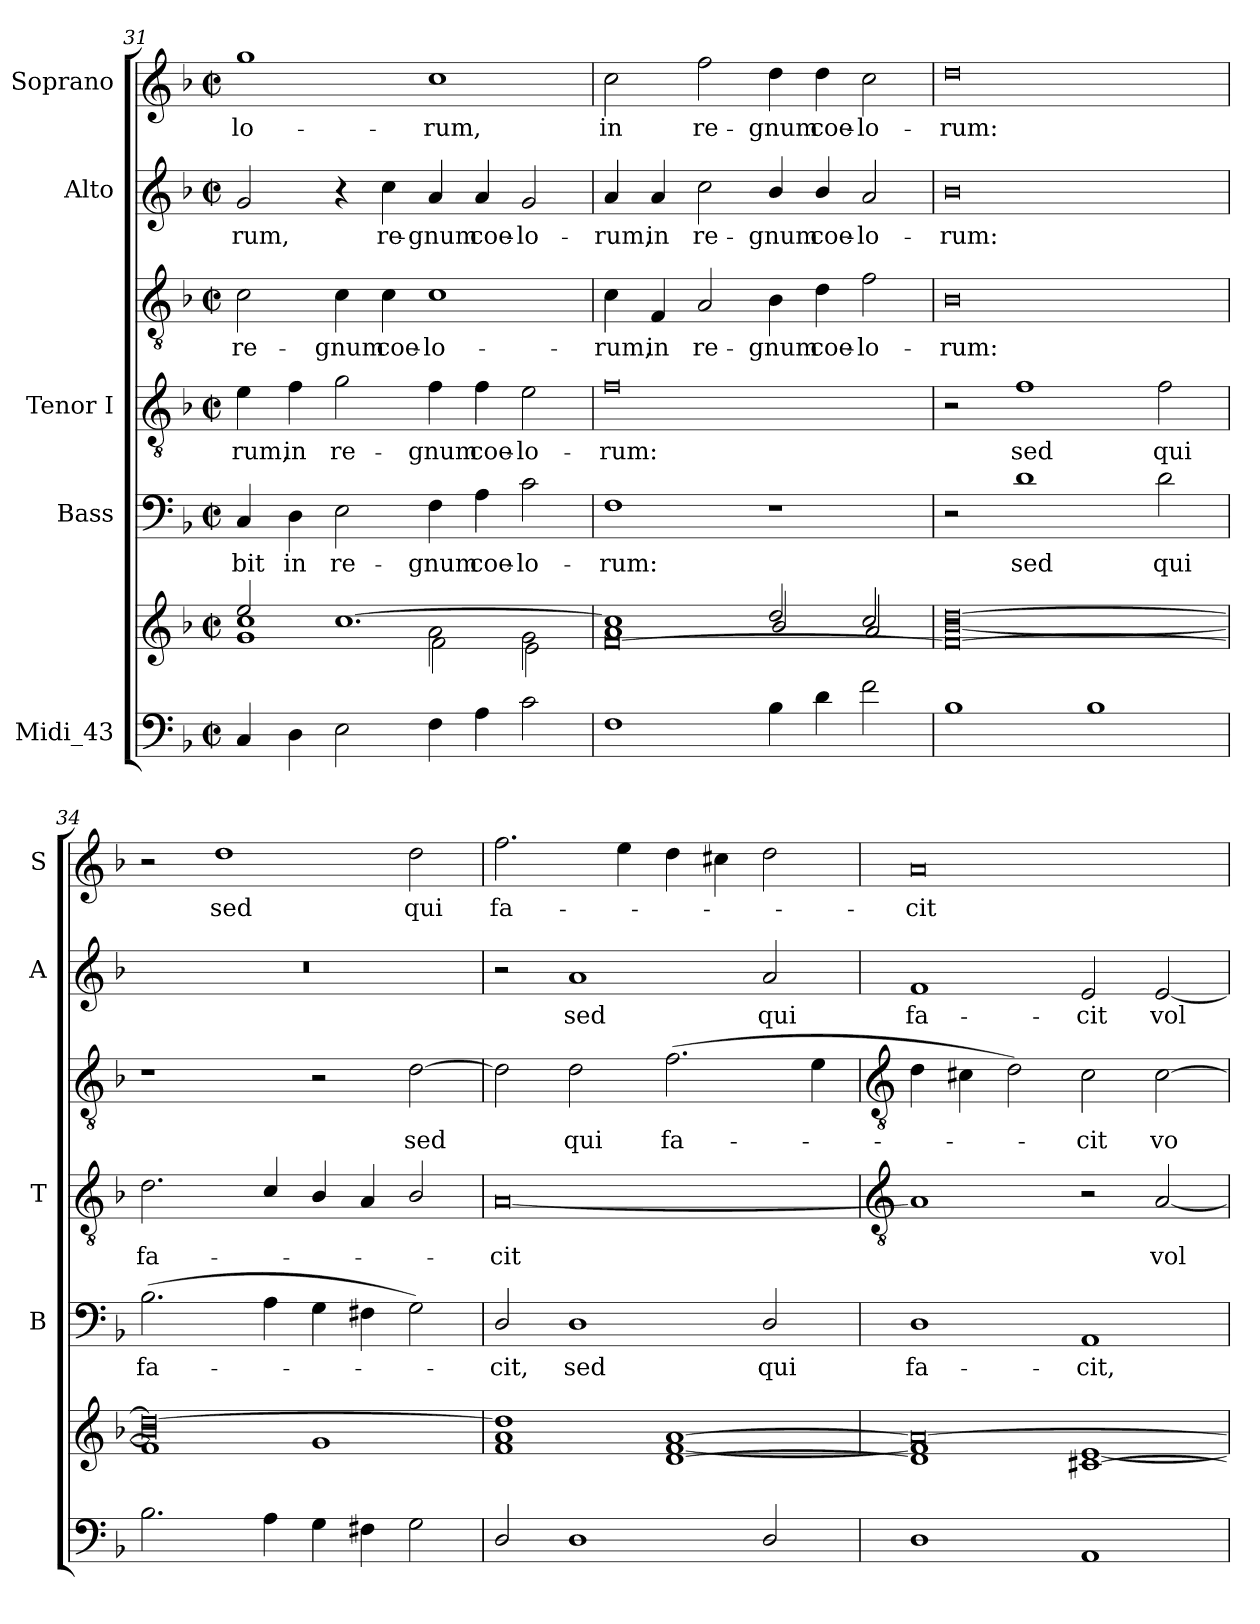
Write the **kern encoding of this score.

**kern	**kern	**kern	**text	**kern	**text	**kern	**text	**kern	**text	**kern	**text
*part5	*part5	*part4	*part4	*part3	*part3	*part3	*part3	*part2	*part2	*part1	*part1
*staff7	*staff6	*staff5	*staff5	*staff4	*staff4	*staff3	*staff3	*staff2	*staff2	*staff1	*staff1
*I"Midi_43	*	*I"Bass	*	*I"Tenor I	*	*	*	*I"Alto	*	*I"Soprano	*
*	*	*I'B	*	*I'T	*	*	*	*I'A	*	*I'S	*
!!LO:LB:g=z
*clefF4	*clefG2	*clefF4	*	*clefGv2	*	*clefGv2	*	*clefG2	*	*clefG2	*
*k[b-]	*k[b-]	*k[b-]	*	*k[b-]	*	*k[b-]	*	*k[b-]	*	*k[b-]	*
*F:	*F:	*F:	*	*F:	*	*F:	*	*F:	*	*F:	*
*M4/2	*M4/2	*M4/2	*	*M4/2	*	*M4/2	*	*M4/2	*	*M4/2	*
*met(c|)	*met(c|)	*met(c|)	*	*met(c|)	*	*met(c|)	*	*met(c|)	*	*met(c|)	*
=31	=31	=31	=31	=31	=31	=31	=31	=31	=31	=31	=31
*	*^	*	*	*	*	*	*	*	*	*	*
*	*	*^	*	*	*	*	*	*	*	*	*	*
!	!	!	!	!	!LO:LY:b	!	!LO:LY:b	!	!LO:LY:b	!	!LO:LY:b	!	!LO:LY:b
4C	2ee/	1cc\	1g\	4C	-bit	4e	-rum,	2c	-re-	2g	-rum,	1gg	-lo-
!	!	!	!	!	!LO:LY:b	!	!LO:LY:b	!	!	!	!	!	!
4D	.	.	.	4D	in	4f	in	.	.	.	.	.	.
!	!	!	!	!	!LO:LY:b	!	!LO:LY:b	!	!LO:LY:b	!	!	!	!
2E	[1.cc/	.	.	2E	re-	2g	re-	4c	-gnum	4r	.	.	.
!	!	!	!	!	!	!	!	!	!LO:LY:b	!	!LO:LY:b	!	!
.	.	.	.	.	.	.	.	4c	coe-	4cc	re-	.	.
!	!	!	!	!	!LO:LY:b	!	!LO:LY:b	!	!LO:LY:b	!	!LO:LY:b	!	!LO:LY:b
4F	.	2a\	2f\	4F	-gnum	4f	-gnum	1c	-lo-	4a	-gnum	1cc	-rum,
!	!	!	!	!	!LO:LY:b	!	!LO:LY:b	!	!	!	!LO:LY:b	!	!
4A	.	.	.	4A	coe-	4f	coe-	.	.	4a	coe-	.	.
!	!	!	!	!	!LO:LY:b	!	!LO:LY:b	!	!	!	!LO:LY:b	!	!
2c	.	2g\	2e\	2c	-lo-	2e	-lo-	.	.	2g	-lo-	.	.
=32	=32	=32	=32	=32	=32	=32	=32	=32	=32	=32	=32	=32	=32
!	!	!	!	!	!LO:LY:b	!	!LO:LY:b	!	!LO:LY:b	!	!LO:LY:b	!	!LO:LY:b
1F	1cc/]	1a/	[0f\	1F	-rum:	0f	-rum:	4c	-rum,	4a	-rum,	2cc	in
!	!	!	!	!	!	!	!	!	!LO:LY:b	!	!LO:LY:b	!	!
.	.	.	.	.	.	.	.	4F	in	4a	in	.	.
!	!	!	!	!	!	!	!	!	!LO:LY:b	!	!LO:LY:b	!	!LO:LY:b
.	.	.	.	.	.	.	.	2A	re-	2cc	re-	2ff	re-
!	!	!	!	!	!	!	!	!	!LO:LY:b	!	!LO:LY:b	!	!LO:LY:b
4B-	2dd/	2b-/	.	1r	.	.	.	4B-	-gnum	4b-/	-gnum	4dd	-gnum
!	!	!	!	!	!	!	!	!	!LO:LY:b	!	!LO:LY:b	!	!LO:LY:b
4d	.	.	.	.	.	.	.	4d	coe-	4b-/	coe-	4dd	coe-
!	!	!	!	!	!	!	!	!	!LO:LY:b	!	!LO:LY:b	!	!LO:LY:b
2f	2cc/	2a/	.	.	.	.	.	2f	-lo-	2a	-lo-	2cc	-lo-
=33	=33	=33	=33	=33	=33	=33	=33	=33	=33	=33	=33	=33	=33
!	!	!	!	!	!	!	!	!	!LO:LY:b	!	!LO:LY:b	!	!LO:LY:b
1B-	[0dd/	[0b-\	0f\_	2r	.	2r	.	0B-	rum:	0b-	-rum:	0dd	-rum:
!	!	!	!	!	!LO:LY:b	!	!LO:LY:b	!	!	!	!	!	!
.	.	.	.	1d	sed	1f	sed	.	.	.	.	.	.
1B-	.	.	.	.	.	.	.	.	.	.	.	.	.
!	!	!	!	!	!LO:LY:b	!	!LO:LY:b	!	!	!	!	!	!
.	.	.	.	2d	qui	2f	qui	.	.	.	.	.	.
=34	=34	=34	=34	=34	=34	=34	=34	=34	=34	=34	=34	=34	=34
!	!	!	!	!	!LO:LY:b	!	!LO:LY:b	!	!	!	!	!	!
2.B-	0dd/_	0b-\]	1f\]	(>2.B-	fa-	2.d	fa-	1r	.	0r	.	2r	.
!	!	!	!	!	!	!	!	!	!	!	!	!	!LO:LY:b
.	.	.	.	.	.	.	.	.	.	.	.	1dd	sed
4A	.	.	.	4A	.	4c/	.	.	.	.	.	.	.
4G	.	.	1g\	4G	.	4B-/	.	2r	.	.	.	.	.
4F#X	.	.	.	4F#X	.	4A	.	.	.	.	.	.	.
!	!	!	!	!	!	!	!	!	!LO:LY:b	!	!	!	!LO:LY:b
2G	.	.	.	2G)	.	2B-/	.	[2d	sed	.	.	2dd	qui
=35	=35	=35	=35	=35	=35	=35	=35	=35	=35	=35	=35	=35	=35
!	!	!	!	!	!LO:LY:b	!	!LO:LY:b	!	!	!	!	!	!LO:LY:b
2D/	1dd/]	1a/	1f/	2D/	cit,	[0A	cit	2d]	.	2r	.	2.ff	fa-
!	!	!	!	!	!LO:LY:b	!	!	!	!LO:LY:b	!	!LO:LY:b	!	!
1D	.	.	.	1D	sed	.	.	2d	qui	1a	sed	.	.
.	.	.	.	.	.	.	.	.	.	.	.	4ee	.
!	!	!	!	!	!	!	!	!	!LO:LY:b	!	!	!	!
.	[1a/	[1f/	[1d/	.	.	.	.	(>2.f	fa-	.	.	4dd	.
.	.	.	.	.	.	.	.	.	.	.	.	4cc#X	.
!	!	!	!	!	!LO:LY:b	!	!	!	!	!	!LO:LY:b	!	!
2D/	.	.	.	2D/	qui	.	.	.	.	2a	qui	2dd	.
.	.	.	.	.	.	.	.	4e	.	.	.	.	.
!!LO:LB:g=z
=36	=36	=36	=36	=36	=36	=36	=36	=36	=36	=36	=36	=36	=36
*	*	*	*	*	*	*clefGv2	*	*clefGv2	*	*	*	*	*
!	!	!	!	!	!LO:LY:b	!	!	!	!	!	!LO:LY:b	!	!LO:LY:b
1D	0a/_	1f\]	1d\]	1D	fa-	1A]	.	4d	.	1f	fa-	0a	cit
.	.	.	.	.	.	.	.	4c#X	.	.	.	.	.
.	.	.	.	.	.	.	.	2d)	.	.	.	.	.
!	!	!	!	!	!LO:LY:b	!	!	!	!LO:LY:b	!	!LO:LY:b	!	!
1AA	.	[1e\	[1c#X\	1AA	-cit,	2r	.	2c#	cit	2e	-cit	.	.
!	!	!	!	!	!	!	!LO:LY:b	!	!LO:LY:b	!	!LO:LY:b	!	!
.	.	.	.	.	.	[2A	vol-	[2c#	vo-	[2e	vol-	.	.
*	*v	*v	*v	*	*	*	*	*	*	*	*	*	*
=	=	=	=	=	=	=	=	=	=	=	=
*-	*-	*-	*-	*-	*-	*-	*-	*-	*-	*-	*-
